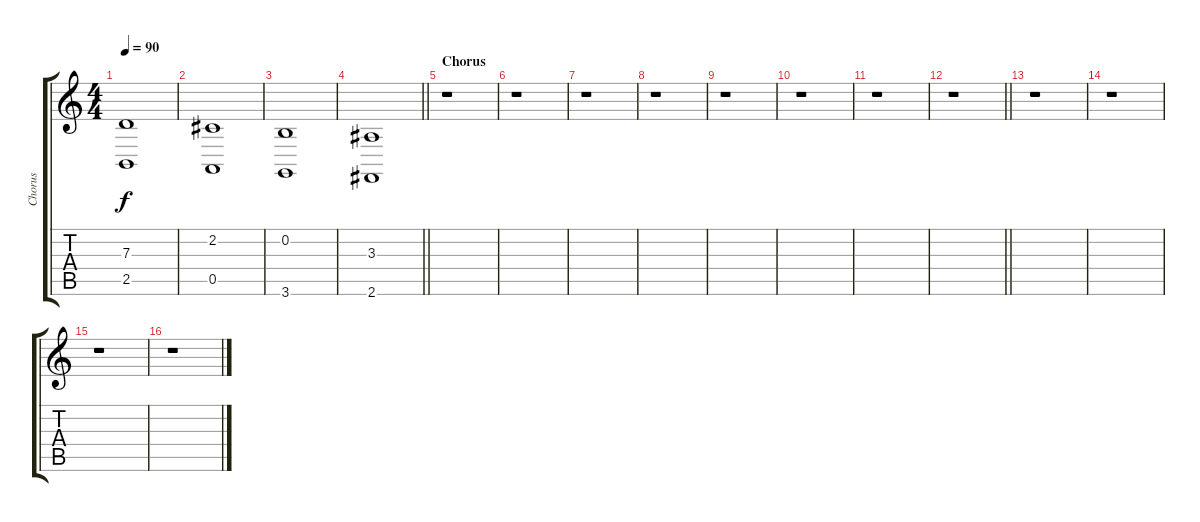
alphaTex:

\track ("Chorus " "Chorus ") {instrument choiraahs}
\staff {score tabs}
\tuning (E4 B3 G3 D3 A2 E2) {hide}
\ts (4 4)
\tempo 90
\clef g2
\ks c
(7.3 2.5).1{dy f} |
(2.2 0.5).1 |
(0.2 3.6).1 |
\barLineRight lightlight
(3.3 2.6).1 |
\section ("" "Chorus ")
r.1 |
r.1 |
r.1 |
r.1 |
r.1 |
r.1 |
r.1 |
\barLineRight lightlight
r.1 |
r.1 |
r.1 |
r.1 |
r.1
